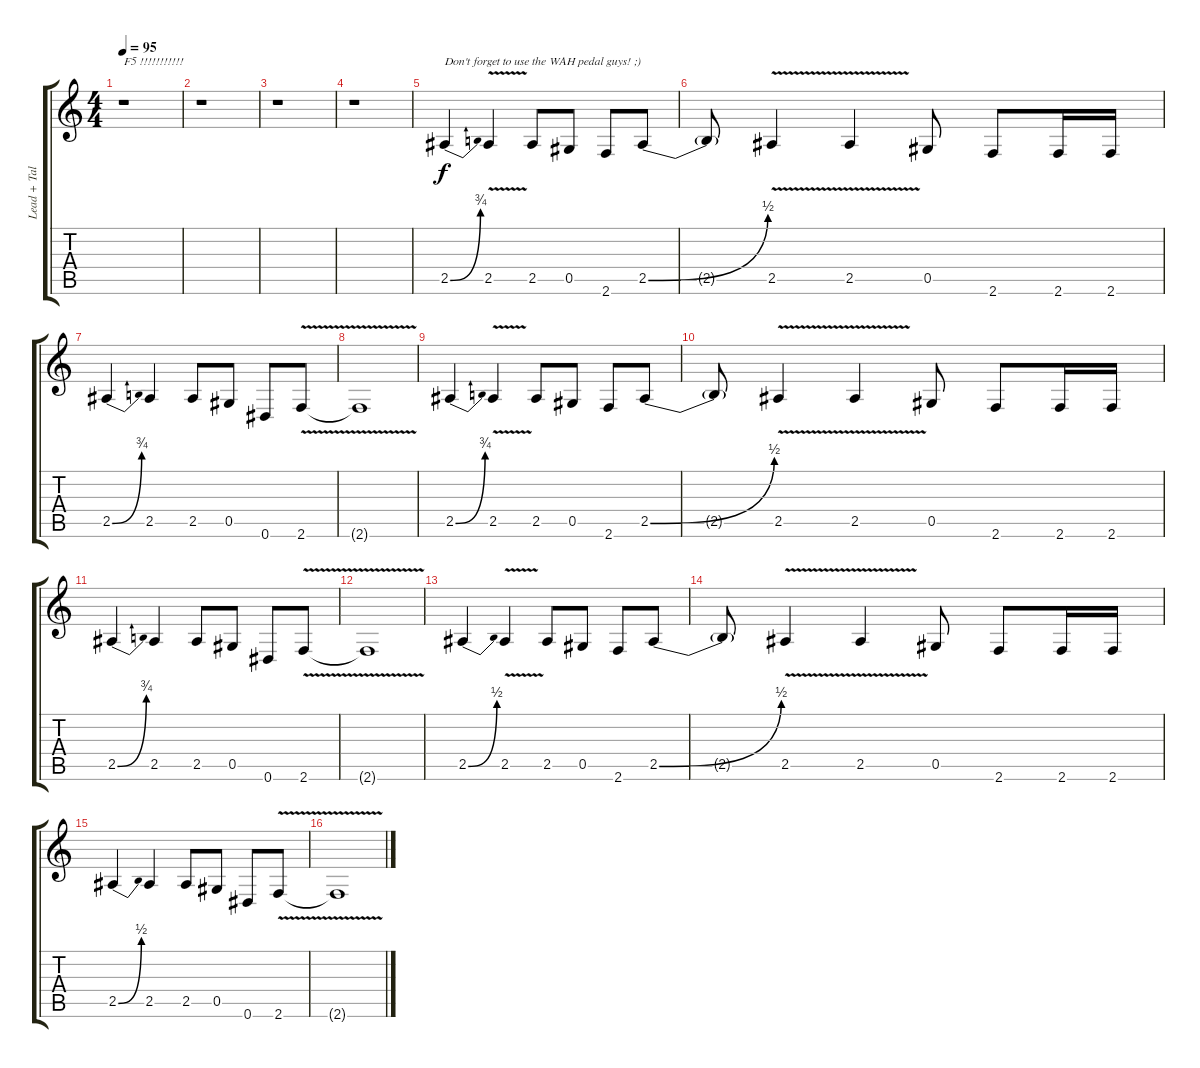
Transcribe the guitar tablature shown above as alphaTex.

\track ("Lead + Talk Box" "Lead + Tal") {instrument distortionguitar}
\staff {score tabs}
\tuning (Eb4 Bb3 Gb3 Db3 Ab2 Eb2) {hide}
\ts (4 4)
\tempo 95
\clef g2
\ks c
r.1{txt "F5 !!!!!!!!!!!" dy f instrument distortionguitar} |
r.1 |
r.1 |
r.1 |
2.5{be (bend 0 0 60 3)}.4{txt "Don't forget to use the WAH pedal guys! ;)"} 2.5{v}.4 2.5.8 0.5.8 2.6.8 2.5{be (bend 0 0 60 2)}.8 |
2.5{t}.8 2.5{v}.4 2.5{v}.4 0.5.8 2.6.8 2.6.16 2.6.16 |
2.5{be (bend 0 0 60 3)}.4 2.5.4 2.5.8 0.5.8 0.6.8 2.6{v}.8 |
2.6{t}.1 |
2.5{be (bend 0 0 60 3)}.4 2.5{v}.4 2.5.8 0.5.8 2.6.8 2.5{be (bend 0 0 60 2)}.8 |
2.5{t}.8 2.5{v}.4 2.5{v}.4 0.5.8 2.6.8 2.6.16 2.6.16 |
2.5{be (bend 0 0 60 3)}.4 2.5.4 2.5.8 0.5.8 0.6.8 2.6{v}.8 |
2.6{t}.1 |
2.5{be (bend 0 0 60 2)}.4 2.5{v}.4 2.5.8 0.5.8 2.6.8 2.5{be (bend 0 0 60 2)}.8 |
2.5{t}.8 2.5{v}.4 2.5{v}.4 0.5.8 2.6.8 2.6.16 2.6.16 |
2.5{be (bend 0 0 60 2)}.4 2.5.4 2.5.8 0.5.8 0.6.8 2.6{v}.8 |
2.6{t}.1
